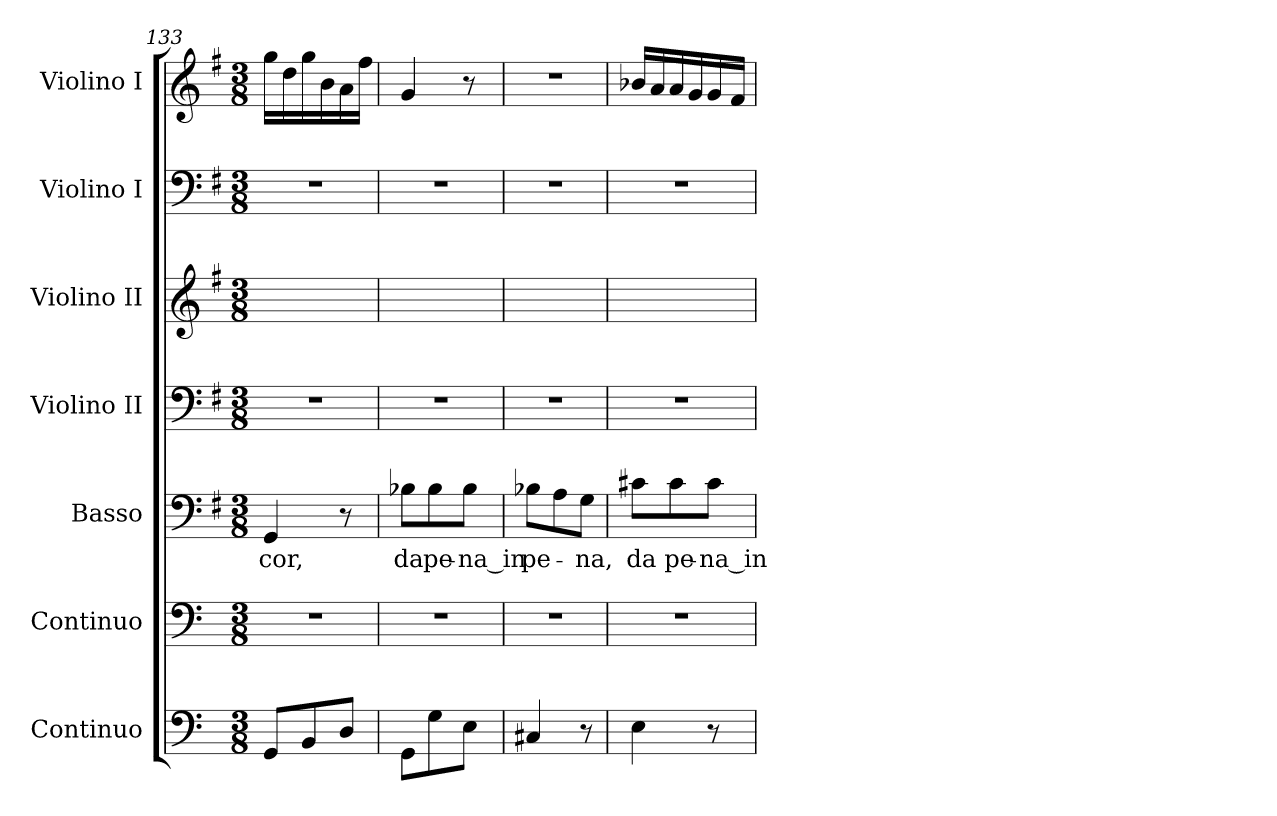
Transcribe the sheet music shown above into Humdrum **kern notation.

**kern	**kern	**kern	**text	**kern	**kern	**kern	**kern
*part7	*part6	*part5	*part5	*part4	*part3	*part2	*part1
*staff7	*staff6	*staff5	*staff5	*staff4	*staff3	*staff2	*staff1
*I"Continuo	*I"Continuo	*I"Basso	*	*I"Violino II	*I"Violino II	*I"Violino I	*I"Violino I
*	*	*I'B.	*	*I'Vln. II	*I'Vln. II	*I'Vln. I	*I'Vln. I
*clefF4	*clefF4	*clefF4	*	*clefF4	*clefG2	*clefF4	*clefG2
*k[]	*k[]	*k[f#]	*	*k[f#]	*k[f#]	*k[f#]	*k[f#]
*a:	*a:	*e:	*	*e:	*e:	*e:	*e:
*M3/8	*M3/8	*M3/8	*	*M3/8	*M3/8	*M3/8	*M3/8
=133	=133	=133	=133	=133	=133	=133	=133
!	!LO:N:vis=1	!	!	!	!	!	!
!	!	!	!LO:LY:b:color=#000000	!LO:N:vis=1	!	!LO:N:vis=1	!
8GGi/L	4.r	4GGi/	cor,	4.r	16ggi\LLyy	4.r	16ggi\LL
.	.	.	.	.	16ddi\yy	.	16ddi\
8BBi/	.	.	.	.	16ggi\yy	.	16ggi\
.	.	.	.	.	16bi\yy	.	16bi\
8Di/J	.	8r	.	.	16ai\yy	.	16ai\
.	.	.	.	.	16ff#i\JJyy	.	16ff#i\JJ
!!LO:LB:g=z
=134	=134	=134	=134	=134	=134	=134	=134
!	!LO:N:vis=1	!	!	!	!	!	!
!	!	!	!LO:LY:b:color=#000000	!LO:N:vis=1	!	!LO:N:vis=1	!
8GGi\L	4.r	8B-Xi\L	da	4.r	4gi/yy	4.r	4gi/
!	!	!	!LO:LY:b:color=#000000	!	!	!	!
8Gi\	.	8B-i\	pe-	.	.	.	.
!	!	!	!LO:LY:b:color=#000000	!	!	!	!
8Ei\J	.	8B-i\J	-na_in	.	8ryy	.	8r
=135	=135	=135	=135	=135	=135	=135	=135
!	!LO:N:vis=1	!	!	!	!	!	!
!	!	!	!LO:LY:b:color=#000000	!LO:N:vis=1	!LO:N:vis=1	!LO:N:vis=1	!LO:N:vis=1
4C#Xi/	4.r	8B-Xi\L	pe-	4.r	4.ryy	4.r	4.r
.	.	8Ai\	.	.	.	.	.
!	!	!	!LO:LY:b:color=#000000	!	!	!	!
8r	.	8Gi\J	-na,	.	.	.	.
=136	=136	=136	=136	=136	=136	=136	=136
!	!LO:N:vis=1	!	!	!	!	!	!
!	!	!	!LO:LY:b:color=#000000	!LO:N:vis=1	!	!LO:N:vis=1	!
4Ei\	4.r	8c#Xi\L	da	4.r	16b-Xi/LLyy	4.r	16b-Xi/LL
.	.	.	.	.	16ai/yy	.	16ai/
!	!	!	!LO:LY:b:color=#000000	!	!	!	!
.	.	8c#i\	pe-	.	16ai/yy	.	16ai/
.	.	.	.	.	16gi/yy	.	16gi/
!	!	!	!LO:LY:b:color=#000000	!	!	!	!
8r	.	8c#i\J	-na_in	.	16gi/yy	.	16gi/
.	.	.	.	.	16f#i/JJyy	.	16f#i/JJ
=	=	=	=	=	=	=	=
*-	*-	*-	*-	*-	*-	*-	*-
